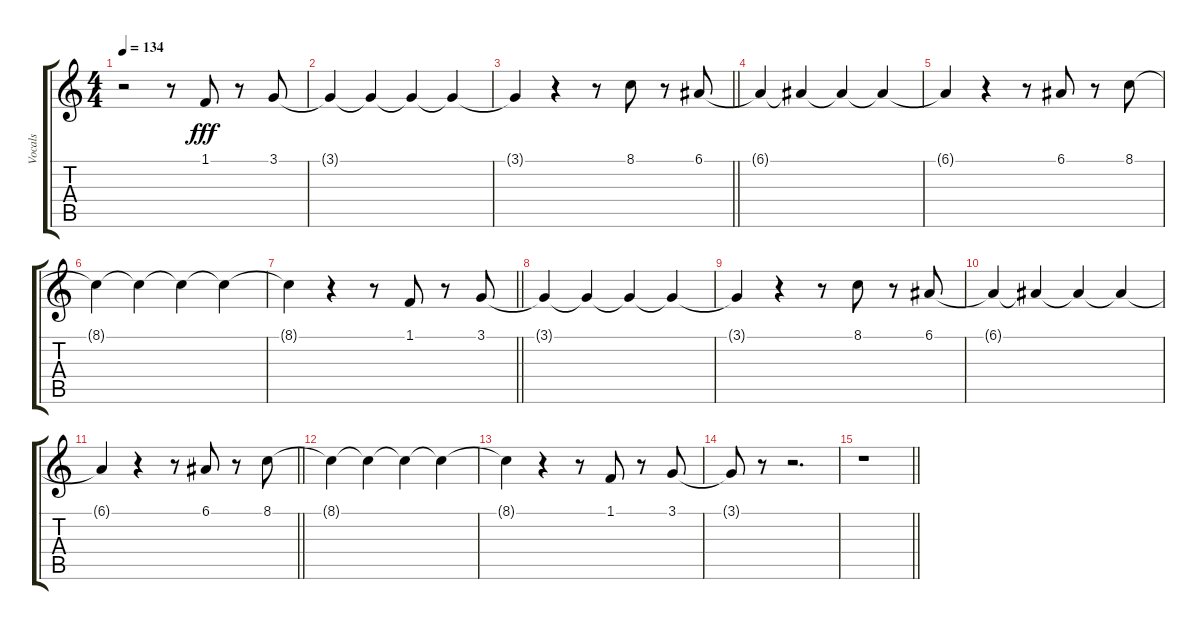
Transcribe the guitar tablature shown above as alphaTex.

\track ("Vocals" "Vocals") {instrument tenorsax}
\staff {score tabs}
\tuning (E4 B3 G3 D3 A2 E2) {hide}
\ts (4 4)
\tempo 134
\clef g2
\ks c
r.2{dy fff} r.8 1.1.8 r.8 3.1.8 |
3.1{t}.4 3.1{t}.4 3.1{t}.4 3.1{t}.4 |
\barLineRight lightlight
3.1{t}.4 r.4 r.8 8.1.8 r.8 6.1.8 |
6.1{t}.4 6.1{t}.4 6.1{t}.4 6.1{t}.4 |
6.1{t}.4 r.4 r.8 6.1.8 r.8 8.1.8 |
8.1{t}.4 8.1{t}.4 8.1{t}.4 8.1{t}.4 |
\barLineRight lightlight
8.1{t}.4 r.4 r.8 1.1.8 r.8 3.1.8 |
3.1{t}.4 3.1{t}.4 3.1{t}.4 3.1{t}.4 |
3.1{t}.4 r.4 r.8 8.1.8 r.8 6.1.8 |
6.1{t}.4 6.1{t}.4 6.1{t}.4 6.1{t}.4 |
\barLineRight lightlight
6.1{t}.4 r.4 r.8 6.1.8 r.8 8.1.8 |
8.1{t}.4 8.1{t}.4 8.1{t}.4 8.1{t}.4 |
8.1{t}.4 r.4 r.8 1.1.8 r.8 3.1.8 |
3.1{t}.8 r.8 r.2{d} |
\barLineRight lightlight
r.1
